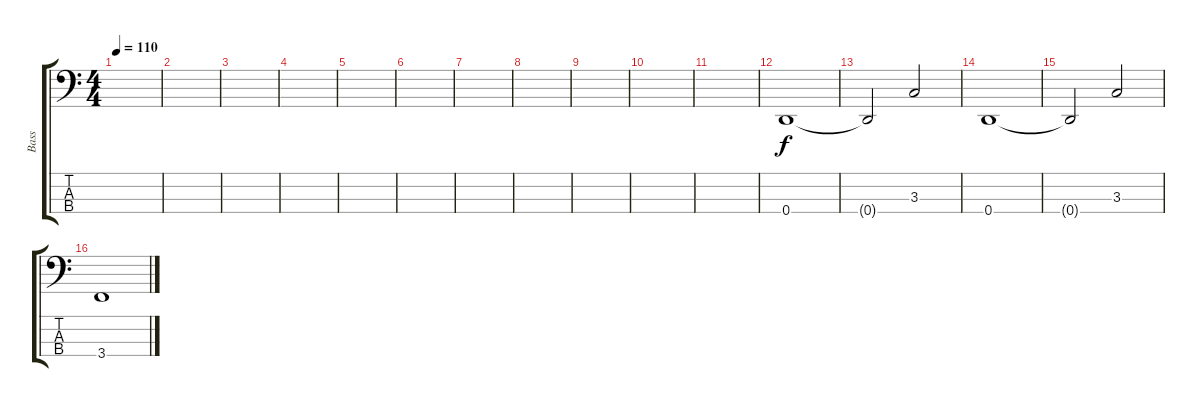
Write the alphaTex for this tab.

\track ("Bass" "Bass") {instrument electricbassfinger}
\staff {score tabs}
\tuning (G2 D2 A1 D1) {hide}
\ts (4 4)
\tempo 110
\clef f4
\ks c
|
|
|
|
|
|
|
|
|
|
|
0.4.1 |
0.4{t}.2 3.3.2 |
0.4.1 |
0.4{t}.2 3.3.2 |
3.4.1
